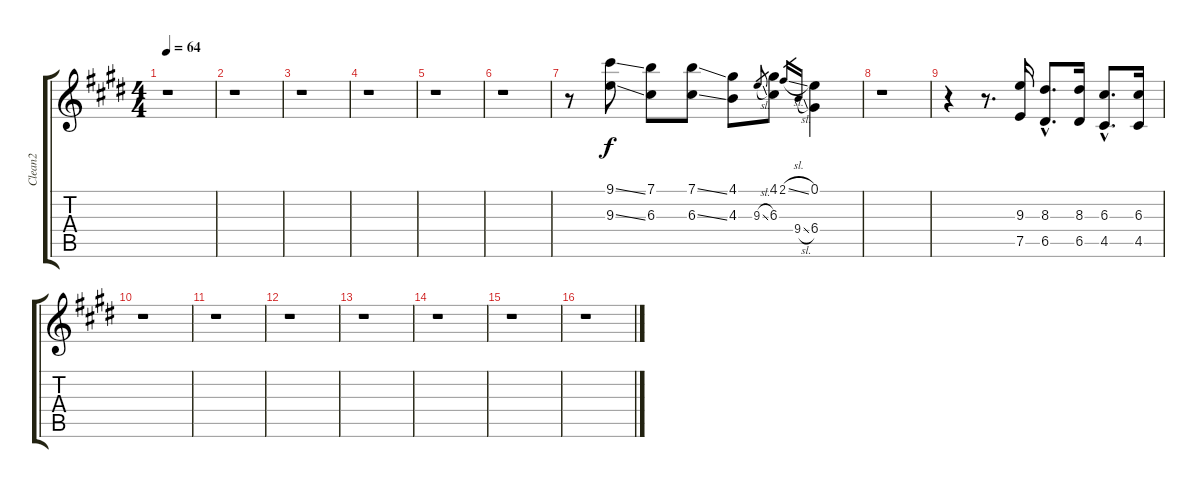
\track ("Clean2" "Clean2") {instrument electricguitarclean}
\staff {score tabs}
\tuning (E4 B3 G3 D3 A2 E2) {hide}
\ts (4 4)
\tempo 64
\clef g2
\ks e
r.1{dy mp} |
r.1 |
r.1 |
r.1 |
r.1 |
r.1 |
r.8 (9.1{ss} 9.3{ss}).8{dy f} (7.1 6.3).8 (7.1{ss} 6.3{ss}).8 (4.1 4.3).8 9.3{sl}.8{gr} (4.1 6.3).8 2.1{sl}.16{gr} 9.4{sl}.16{gr} (0.1 6.4).4 |
r.1 |
r.4 r.8{d} (9.3 7.5).16 (8.3{hac} 6.5{hac}).8{d} (8.3 6.5).16 (6.3{hac} 4.5{hac}).8{d} (6.3 4.5).16 |
r.1 |
r.1 |
r.1 |
r.1 |
r.1 |
r.1 |
r.1
